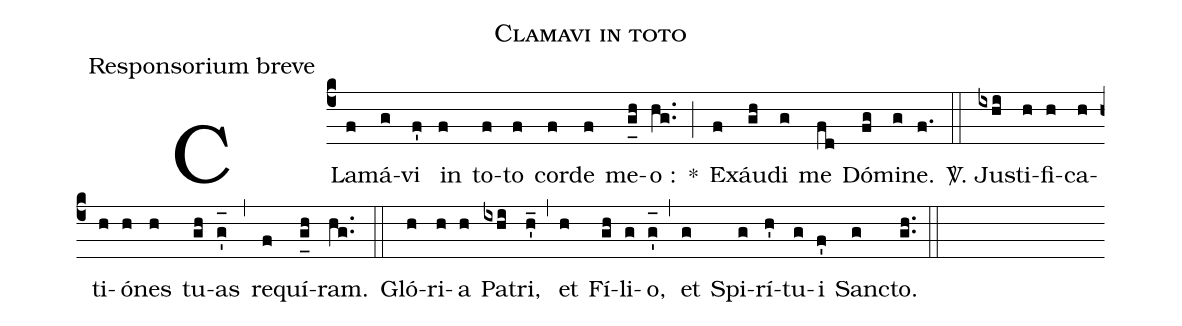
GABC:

name:Clamavi in toto;
office-part:Responsorium breve;
%%
(c4) CLa(f)má(g)vi(f') in(f) to(f)to(f) cor(f)de(f) me(g_[uh:l]h)o :(hg..) *(;) Ex(f)áu(gh)di(g) me(fd) Dó(fg)mi(g)ne.(f.) (::)
<sp>V/</sp>. Ju(ixhi)sti(h)fi(h)ca(h)ti(h)ó(h)nes(h) tu(gh)as(g'_[oh:h]) (,) re(f)quí(g_[uh:l]h)ram.(hg..) (::) Gló(h)ri(h)a(h) Pa(ixhi)tri,(h'_) (,) et(h) Fí(gh)li(g)o,(g'_[oh:h]) (,) et(g) Spi(g)rí(h')tu(g)i(f') San(g)cto.(gh..) (::)
